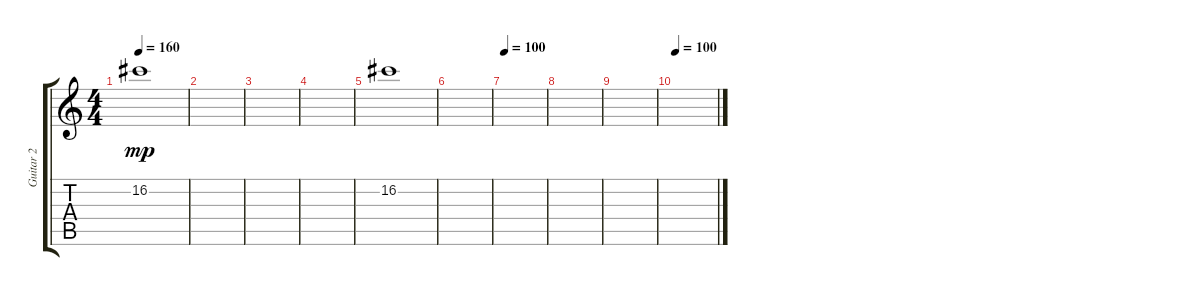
\track ("Guitar 2" "Guitar 2") {instrument distortionguitar}
\staff {score tabs}
\tuning (D4 A3 F3 C3 G2 C2) {hide}
\ts (4 4)
\tempo 160
\clef g2
\ks c
16.2.1{dy mp} |
|
|
|
16.2.1 |
|
\tempo 100
|
|
|
\tempo 100
